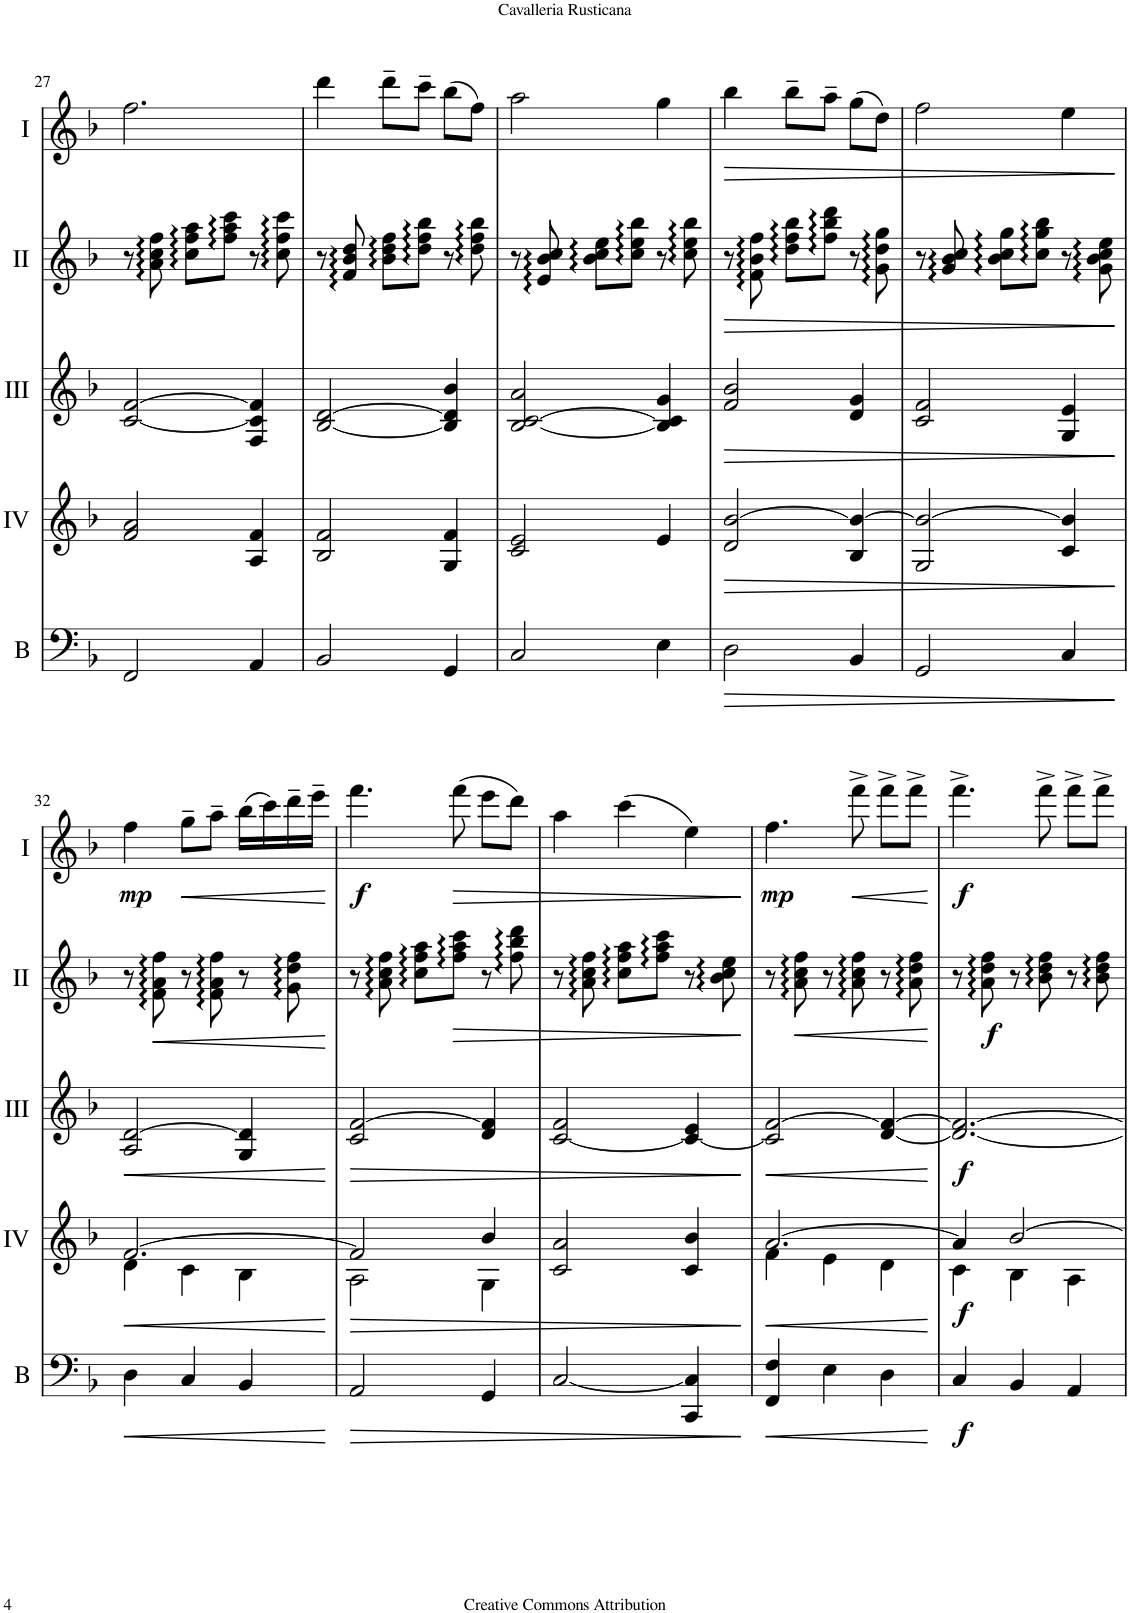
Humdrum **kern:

**kern	**dynam	**kern	**dynam	**kern	**dynam	**kern	**dynam	**kern	**dynam
*part5	*part5	*part4	*part4	*part3	*part3	*part2	*part2	*part1	*part1
*staff5	*staff5	*staff4	*staff4	*staff3	*staff3	*staff2	*staff2	*staff1	*staff1
*I"Bass	*	*I"Acc. 4	*	*I"Acc. 3	*	*I"Acc. 2	*	*I"Acc. 1	*
*I'B	*	*	*	*	*	*	*	*	*
!!LO:PB:g=z
*clefF4	*	*clefG2	*	*clefG2	*	*clefG2	*	*clefG2	*
*Trd7c12	*	*	*	*	*	*	*	*Trd7c12	*
*k[b-]	*	*k[b-]	*	*k[b-]	*	*k[b-]	*	*k[b-]	*
*M3/4	*	*M3/4	*	*M3/4	*	*M3/4	*	*M3/4	*
=27	=27	=27	=27	=27	=27	=27	=27	=27	=27
2FF/	.	2F/ 2A/	.	[2c/ [2f/	.	8r	.	2.ff\	.
.	.	.	.	.	.	8A\ 8c\ 8f\	.	.	.
.	.	.	.	.	.	8c\ 8f\ 8a\L	.	.	.
.	.	.	.	.	.	8f\ 8a\ 8cc\J	.	.	.
4AA/	.	4AA/ 4F/	.	4F/ 4c/] 4f/]	.	8r	.	.	.
.	.	.	.	.	.	8c\ 8f\ 8cc\	.	.	.
=28	=28	=28	=28	=28	=28	=28	=28	=28	=28
2BB-/	.	2BB-/ 2F/	.	[2B-/ [2d/	.	8r	.	4ddd\	.
.	.	.	.	.	.	8F/ 8B-/ 8d/	.	.	.
.	.	.	.	.	.	8B-\ 8d\ 8f\L	.	8ddd~\L	.
.	.	.	.	.	.	8d\ 8f\ 8b-\J	.	8ccc~\J	.
4GG/	.	4GG/ 4F/	.	4B-/] 4d/] 4b-/	.	8r	.	(8bb-\L	.
.	.	.	.	.	.	8d\ 8f\ 8b-\	.	8ff\J)	.
=29	=29	=29	=29	=29	=29	=29	=29	=29	=29
2C/	.	2C/ 2E/	.	[2B-/ [2c/ 2a/	.	8r	.	2aa\	.
.	.	.	.	.	.	8E/ 8B-/ 8c/	.	.	.
.	.	.	.	.	.	8B-\ 8c\ 8e\L	.	.	.
.	.	.	.	.	.	8c\ 8e\ 8b-\J	.	.	.
4E\	.	4E/	.	4B-/] 4c/] 4g/	.	8r	.	4gg\	.
.	.	.	.	.	.	8c\ 8e\ 8b-\	.	.	.
=30	=30	=30	=30	=30	=30	=30	=30	=30	=30
!	!LO:HP:b	!	!LO:HP:b	!	!LO:HP:b	!	!LO:HP:b	!	!LO:HP:b
2D\	>	2D/ [2B-/	>	2f/ 2b-/	>	8r	>	4bb-\	>
.	.	.	.	.	.	8F\ 8B-\ 8f\	.	.	.
.	.	.	.	.	.	8d\ 8f\ 8b-\L	.	8bb-~\L	.
.	.	.	.	.	.	8f\ 8b-\ 8dd\J	.	8aa~\J	.
4BB-/	.	4BB-/ 4B-/_	.	4d/ 4g/	.	8r	.	(8gg\L	.
.	.	.	.	.	.	8G\ 8d\ 8g\	.	8dd\J)	.
=31	=31	=31	=31	=31	=31	=31	=31	=31	=31
2GG/	.	2GG/ 2B-/_	.	2c/ 2f/	.	8r	.	2ff\	.
.	.	.	.	.	.	8G/ 8B-/ 8c/	.	.	.
.	.	.	.	.	.	8B-\ 8c\ 8g\L	.	.	.
.	.	.	.	.	.	8c\ 8g\ 8b-\J	.	.	.
4C/	.	4C/ 4B-/]	.	4G/ 4e/	.	8r	.	4ee\	.
.	.	.	.	.	.	8G\ 8B-\ 8c\ 8e\	.	.	.
.	]	.	]	.	]	.	]	.	]
!!LO:LB:g=z
=32	=32	=32	=32	=32	=32	=32	=32	=32	=32
!	!LO:HP:b	!	!LO:HP:b	!	!LO:HP:b	!	!	!	!LO:DY:b
*	*	*^	*	*	*	*	*	*	*
4D\	<	[2.F/	4D\	<	2A/ [2d/	<	8r	.	4ff\	mp
!	!	!	!	!	!	!	!	!LO:HP:b	!	!
.	.	.	.	.	.	.	8F\ 8A\ 8f\	<	.	.
!	!	!	!	!	!	!	!	!	!	!LO:HP:b
4C/	.	.	4C\	.	.	.	8r	.	8gg~\L	<
.	.	.	.	.	.	.	8F\ 8A\ 8f\	.	8aa~\J	.
4BB-/	.	.	4BB-\	.	4G/ 4d/]	.	8r	.	(16bb-\LL	.
.	.	.	.	.	.	.	.	.	16ccc\)	.
.	.	.	.	.	.	.	8G\ 8d\ 8f\	.	16ddd~\	.
.	.	.	.	.	.	.	.	.	16eee~\JJ	.
*	*	*v	*v	*	*	*	*	*	*	*
.	[	.	[	.	[	.	[	.	[
=33	=33	=33	=33	=33	=33	=33	=33	=33	=33
!	!LO:HP:b	!	!LO:HP:b	!	!LO:HP:b	!	!	!	!LO:DY:b
*	*	*^	*	*	*	*	*	*	*
2AA/	>	2F/]	2AA\	>	2c/ [2f/	>	8r	.	4.fff\	f
.	.	.	.	.	.	.	8A\ 8c\ 8f\	.	.	.
.	.	.	.	.	.	.	8c\ 8f\ 8a\L	.	.	.
!	!	!	!	!	!	!	!	!LO:HP:b	!	!LO:HP:b
.	.	.	.	.	.	.	8f\ 8a\ 8cc\J	>	(8fff\	>
4GG/	.	4B-/	4GG\	.	4d/ 4f/]	.	8r	.	8eee\L	.
.	.	.	.	.	.	.	8f\ 8b-\ 8dd\	.	8ddd\J)	.
*	*	*v	*v	*	*	*	*	*	*	*
=34	=34	=34	=34	=34	=34	=34	=34	=34	=34
[2C/	.	2C/ 2A/	.	[2c/ 2f/	.	8r	.	4aa\	.
.	.	.	.	.	.	8A\ 8c\ 8f\	.	.	.
.	.	.	.	.	.	8c\ 8f\ 8a\L	.	(4ccc\	.
.	.	.	.	.	.	8f\ 8a\ 8cc\J	.	.	.
4CC/ 4C/]	.	4C/ 4B-/	.	4c/_ 4e/	.	8r	.	4ee\)	.
.	.	.	.	.	.	8B-\ 8c\ 8e\	.	.	.
.	]	.	]	.	]	.	]	.	]
=35	=35	=35	=35	=35	=35	=35	=35	=35	=35
!	!LO:HP:b	!	!LO:HP:b	!	!LO:HP:b	!	!	!	!LO:DY:b
*	*	*^	*	*	*	*	*	*	*
4FF/ 4F/	<	[2.A/	4F\	<	2c/] [2f/	<	8r	.	4.ff\	mp
!	!	!	!	!	!	!	!	!LO:HP:b	!	!
.	.	.	.	.	.	.	8A\ 8c\ 8f\	<	.	.
4E\	.	.	4E\	.	.	.	8r	.	.	.
!	!	!	!	!	!	!	!	!	!	!LO:HP:b
.	.	.	.	.	.	.	8A\ 8c\ 8f\	.	8fff^\	<
4D\	.	.	4D\	.	[4d/ 4f/_	.	8r	.	8fff^\L	.
.	.	.	.	.	.	.	8A\ 8d\ 8f\	.	8fff^\J	.
*	*	*v	*v	*	*	*	*	*	*	*
.	[	.	[	.	[	.	[	.	[
=36	=36	=36	=36	=36	=36	=36	=36	=36	=36
*	*	*^	*	*	*	*	*	*	*
!	!LO:DY:b	!	!	!LO:DY:b	!	!LO:DY:b	!	!	!	!LO:DY:b
4C/	f	4A/]	4C\	f	2.d/_ 2.f/_	f	8r	.	4.fff^\	f
!	!	!	!	!	!	!	!	!LO:DY:b	!	!
.	.	.	.	.	.	.	8A\ 8d\ 8f\	f	.	.
4BB-/	.	[2B-/	4BB-\	.	.	.	8r	.	.	.
.	.	.	.	.	.	.	8B-\ 8d\ 8f\	.	8fff^\	.
4AA/	.	.	4AA\	.	.	.	8r	.	8fff^\L	.
.	.	.	.	.	.	.	8B-\ 8d\ 8f\	.	8fff^\J	.
*	*	*v	*v	*	*	*	*	*	*	*
=	=	=	=	=	=	=	=	=	=
*-	*-	*-	*-	*-	*-	*-	*-	*-	*-
